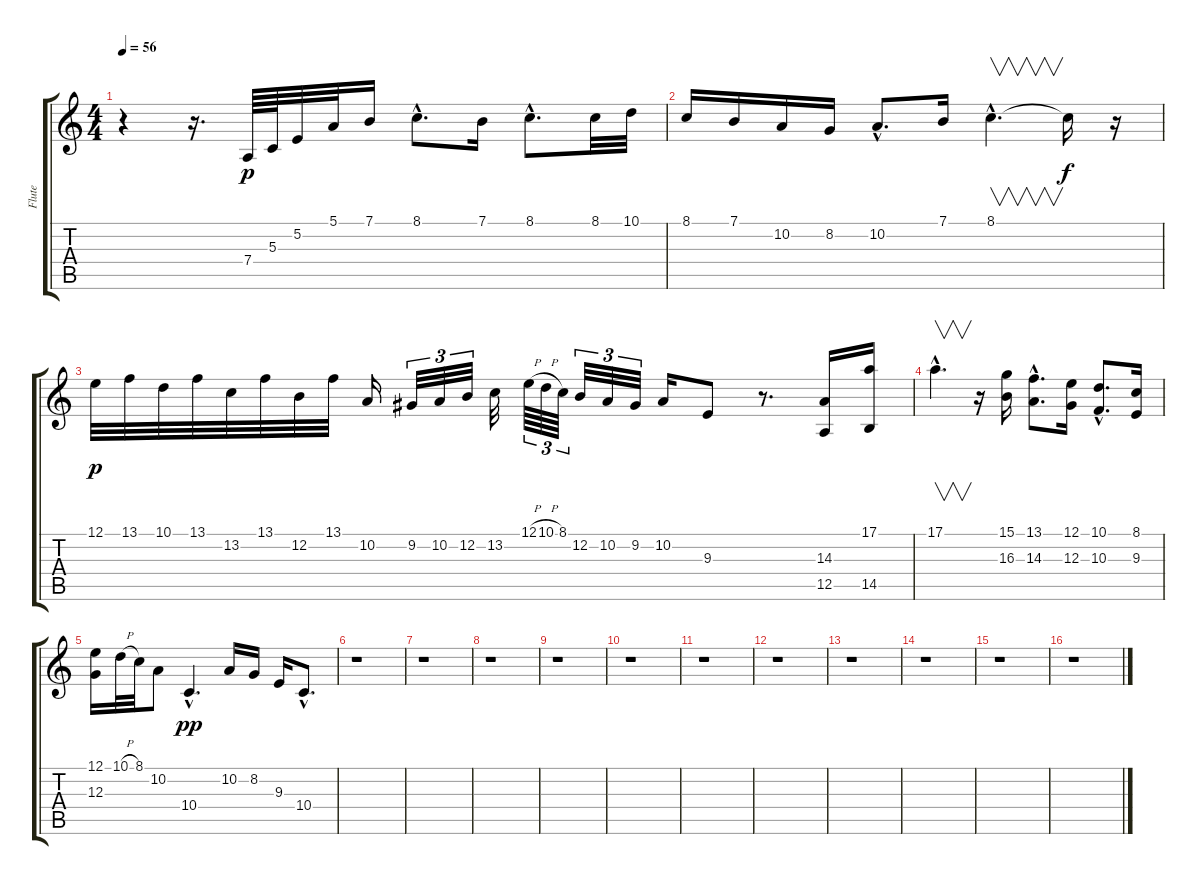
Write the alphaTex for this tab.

\track ("Flute" "Flute") {instrument flute}
\staff {score tabs}
\tuning (E4 B3 G3 D3 A2 E2) {hide}
\ts (4 4)
\tempo 56
\clef g2
\ks c
r.4{dy p instrument flute} r.16{d} 7.4.64 5.3.64 5.2.32 5.1.32 7.1.16 8.1{hac}.8{d} 7.1.16 8.1{hac}.8{d} 8.1.32 10.1.32 |
8.1.16 7.1.16 10.2.16 8.2.16 10.2{hac}.8{d} 7.1.16 8.1{hac}.4{v d} 8.1{t}.16{dy f} r.16 |
12.1.32{dy p} 13.1.32 10.1.32 13.1.32 13.2.32 13.1.32 12.2.32 13.1.32 10.2.16 9.2.32{tu (3 2)} 10.2.32{tu (3 2)} 12.2.32{tu (3 2)} 13.2.32 12.1{h}.64{tu (3 2)} 10.1{h}.64{tu (3 2)} 8.1.64{tu (3 2)} 12.2.32{tu (3 2)} 10.2.32{tu (3 2)} 9.2.32{tu (3 2)} 10.2.16 9.3.8 r.8{d} (14.3 12.5).16 (17.1 14.5).16 |
17.1{hac}.4{v d} r.16 (15.1 16.3).16 (13.1{hac} 14.3{hac}).8{d} (12.1 12.3).16 (10.1{hac} 10.3{hac}).8{d} (8.1 9.3).16 |
(12.1 12.3).16 10.1{h}.32 8.1.32 10.2.8 10.4{hac}.4{d dy pp} 10.2.16 8.2.16 9.3.16 10.4{hac}.8{d} |
r.1 |
r.1 |
r.1 |
r.1 |
r.1 |
r.1 |
r.1 |
r.1 |
r.1 |
r.1 |
r.1
